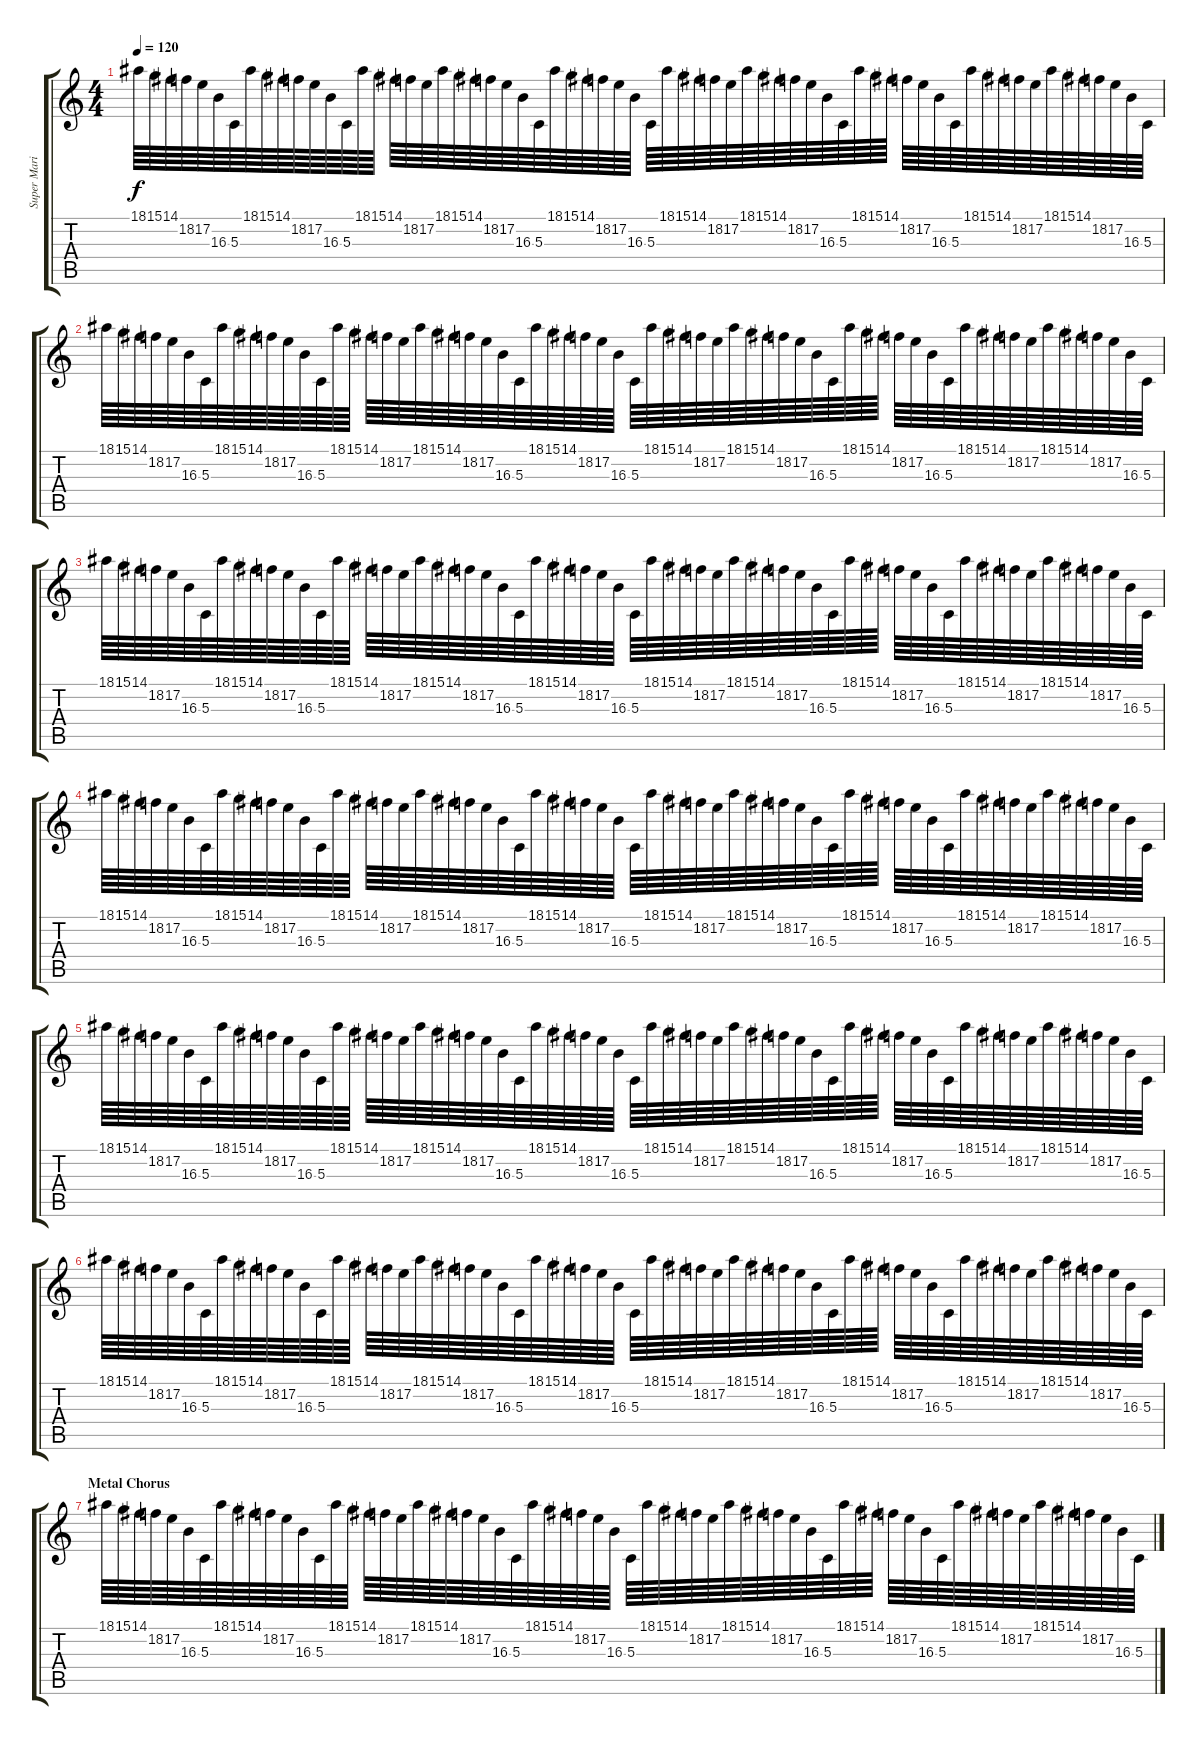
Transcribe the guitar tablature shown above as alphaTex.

\track ("Super Mario Bros Jumping" "Super Mari") {instrument stringensemble1}
\staff {score tabs}
\tuning (E4 B3 G3 D3 A2 E2) {hide}
\ts (4 4)
\tempo 120
\clef g2
\ks c
18.1.64{dy f} 15.1.64 14.1.64 18.2.64 17.2.64 16.3.64 5.3.64 18.1.64 15.1.64 14.1.64 18.2.64 17.2.64 16.3.64 5.3.64 18.1.64 15.1.64 14.1.64 18.2.64 17.2.64 18.1.64 15.1.64 14.1.64 18.2.64 17.2.64 16.3.64 5.3.64 18.1.64 15.1.64 14.1.64 18.2.64 17.2.64 16.3.64 5.3.64 18.1.64 15.1.64 14.1.64 18.2.64 17.2.64 18.1.64 15.1.64 14.1.64 18.2.64 17.2.64 16.3.64 5.3.64 18.1.64 15.1.64 14.1.64 18.2.64 17.2.64 16.3.64 5.3.64 18.1.64 15.1.64 14.1.64 18.2.64 17.2.64 18.1.64 15.1.64 14.1.64 18.2.64 17.2.64 16.3.64 5.3.64 |
18.1.64 15.1.64 14.1.64 18.2.64 17.2.64 16.3.64 5.3.64 18.1.64 15.1.64 14.1.64 18.2.64 17.2.64 16.3.64 5.3.64 18.1.64 15.1.64 14.1.64 18.2.64 17.2.64 18.1.64 15.1.64 14.1.64 18.2.64 17.2.64 16.3.64 5.3.64 18.1.64 15.1.64 14.1.64 18.2.64 17.2.64 16.3.64 5.3.64 18.1.64 15.1.64 14.1.64 18.2.64 17.2.64 18.1.64 15.1.64 14.1.64 18.2.64 17.2.64 16.3.64 5.3.64 18.1.64 15.1.64 14.1.64 18.2.64 17.2.64 16.3.64 5.3.64 18.1.64 15.1.64 14.1.64 18.2.64 17.2.64 18.1.64 15.1.64 14.1.64 18.2.64 17.2.64 16.3.64 5.3.64 |
18.1.64 15.1.64 14.1.64 18.2.64 17.2.64 16.3.64 5.3.64 18.1.64 15.1.64 14.1.64 18.2.64 17.2.64 16.3.64 5.3.64 18.1.64 15.1.64 14.1.64 18.2.64 17.2.64 18.1.64 15.1.64 14.1.64 18.2.64 17.2.64 16.3.64 5.3.64 18.1.64 15.1.64 14.1.64 18.2.64 17.2.64 16.3.64 5.3.64 18.1.64 15.1.64 14.1.64 18.2.64 17.2.64 18.1.64 15.1.64 14.1.64 18.2.64 17.2.64 16.3.64 5.3.64 18.1.64 15.1.64 14.1.64 18.2.64 17.2.64 16.3.64 5.3.64 18.1.64 15.1.64 14.1.64 18.2.64 17.2.64 18.1.64 15.1.64 14.1.64 18.2.64 17.2.64 16.3.64 5.3.64 |
18.1.64 15.1.64 14.1.64 18.2.64 17.2.64 16.3.64 5.3.64 18.1.64 15.1.64 14.1.64 18.2.64 17.2.64 16.3.64 5.3.64 18.1.64 15.1.64 14.1.64 18.2.64 17.2.64 18.1.64 15.1.64 14.1.64 18.2.64 17.2.64 16.3.64 5.3.64 18.1.64 15.1.64 14.1.64 18.2.64 17.2.64 16.3.64 5.3.64 18.1.64 15.1.64 14.1.64 18.2.64 17.2.64 18.1.64 15.1.64 14.1.64 18.2.64 17.2.64 16.3.64 5.3.64 18.1.64 15.1.64 14.1.64 18.2.64 17.2.64 16.3.64 5.3.64 18.1.64 15.1.64 14.1.64 18.2.64 17.2.64 18.1.64 15.1.64 14.1.64 18.2.64 17.2.64 16.3.64 5.3.64 |
18.1.64 15.1.64 14.1.64 18.2.64 17.2.64 16.3.64 5.3.64 18.1.64 15.1.64 14.1.64 18.2.64 17.2.64 16.3.64 5.3.64 18.1.64 15.1.64 14.1.64 18.2.64 17.2.64 18.1.64 15.1.64 14.1.64 18.2.64 17.2.64 16.3.64 5.3.64 18.1.64 15.1.64 14.1.64 18.2.64 17.2.64 16.3.64 5.3.64 18.1.64 15.1.64 14.1.64 18.2.64 17.2.64 18.1.64 15.1.64 14.1.64 18.2.64 17.2.64 16.3.64 5.3.64 18.1.64 15.1.64 14.1.64 18.2.64 17.2.64 16.3.64 5.3.64 18.1.64 15.1.64 14.1.64 18.2.64 17.2.64 18.1.64 15.1.64 14.1.64 18.2.64 17.2.64 16.3.64 5.3.64 |
18.1.64 15.1.64 14.1.64 18.2.64 17.2.64 16.3.64 5.3.64 18.1.64 15.1.64 14.1.64 18.2.64 17.2.64 16.3.64 5.3.64 18.1.64 15.1.64 14.1.64 18.2.64 17.2.64 18.1.64 15.1.64 14.1.64 18.2.64 17.2.64 16.3.64 5.3.64 18.1.64 15.1.64 14.1.64 18.2.64 17.2.64 16.3.64 5.3.64 18.1.64 15.1.64 14.1.64 18.2.64 17.2.64 18.1.64 15.1.64 14.1.64 18.2.64 17.2.64 16.3.64 5.3.64 18.1.64 15.1.64 14.1.64 18.2.64 17.2.64 16.3.64 5.3.64 18.1.64 15.1.64 14.1.64 18.2.64 17.2.64 18.1.64 15.1.64 14.1.64 18.2.64 17.2.64 16.3.64 5.3.64 |
\section ("" "Metal Chorus")
18.1.64 15.1.64 14.1.64 18.2.64 17.2.64 16.3.64 5.3.64 18.1.64 15.1.64 14.1.64 18.2.64 17.2.64 16.3.64 5.3.64 18.1.64 15.1.64 14.1.64 18.2.64 17.2.64 18.1.64 15.1.64 14.1.64 18.2.64 17.2.64 16.3.64 5.3.64 18.1.64 15.1.64 14.1.64 18.2.64 17.2.64 16.3.64 5.3.64 18.1.64 15.1.64 14.1.64 18.2.64 17.2.64 18.1.64 15.1.64 14.1.64 18.2.64 17.2.64 16.3.64 5.3.64 18.1.64 15.1.64 14.1.64 18.2.64 17.2.64 16.3.64 5.3.64 18.1.64 15.1.64 14.1.64 18.2.64 17.2.64 18.1.64 15.1.64 14.1.64 18.2.64 17.2.64 16.3.64 5.3.64
